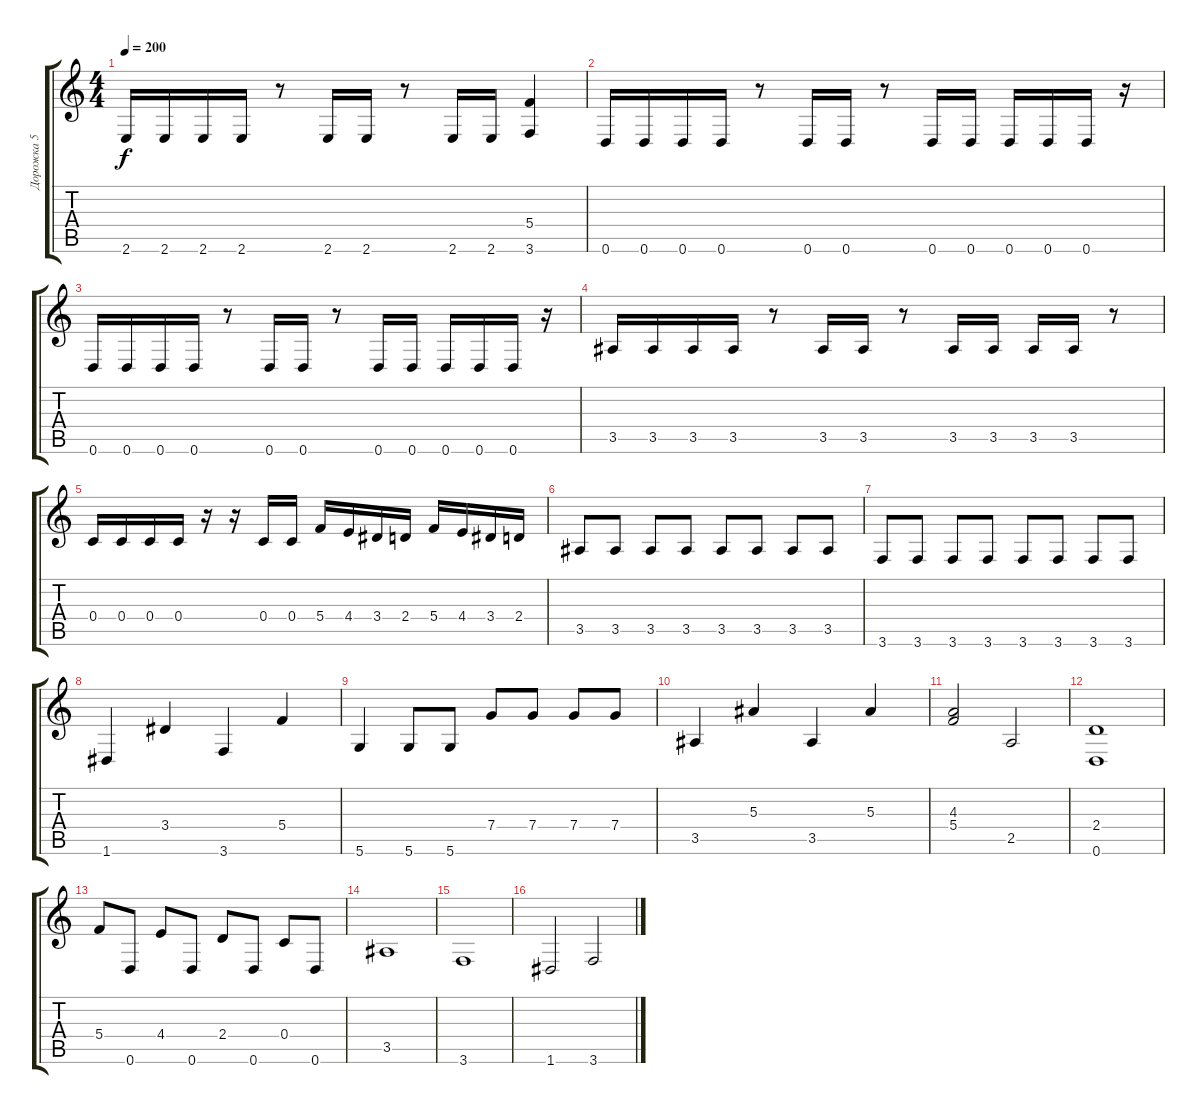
\track ("Дорожка 5" "Дорожка 5") {instrument electricbasspick}
\staff {score tabs}
\tuning (D4 A3 F3 C3 G2 D2) {hide}
\ts (4 4)
\tempo 200
\clef g2
\ks c
2.6.16{dy f} 2.6.16 2.6.16 2.6.16 r.8 2.6.16 2.6.16 r.8 2.6.16 2.6.16 (5.4 3.6).4 |
0.6.16 0.6.16 0.6.16 0.6.16 r.8 0.6.16 0.6.16 r.8 0.6.16 0.6.16 0.6.16 0.6.16 0.6.16 r.16 |
0.6.16 0.6.16 0.6.16 0.6.16 r.8 0.6.16 0.6.16 r.8 0.6.16 0.6.16 0.6.16 0.6.16 0.6.16 r.16 |
3.5.16 3.5.16 3.5.16 3.5.16 r.8 3.5.16 3.5.16 r.8 3.5.16 3.5.16 3.5.16 3.5.16 r.8 |
0.4.16 0.4.16 0.4.16 0.4.16 r.16 r.16 0.4.16 0.4.16 5.4.16 4.4.16 3.4.16 2.4.16 5.4.16 4.4.16 3.4.16 2.4.16 |
3.5.8 3.5.8 3.5.8 3.5.8 3.5.8 3.5.8 3.5.8 3.5.8 |
3.6.8 3.6.8 3.6.8 3.6.8 3.6.8 3.6.8 3.6.8 3.6.8 |
1.6.4 3.4.4 3.6.4 5.4.4 |
5.6.4 5.6.8 5.6.8 7.4.8 7.4.8 7.4.8 7.4.8 |
3.5.4 5.3.4 3.5.4 5.3.4 |
(4.3 5.4).2 2.5.2 |
(2.4 0.6).1 |
5.4.8 0.6.8 4.4.8 0.6.8 2.4.8 0.6.8 0.4.8 0.6.8 |
3.5.1 |
3.6.1 |
1.6.2 3.6.2
